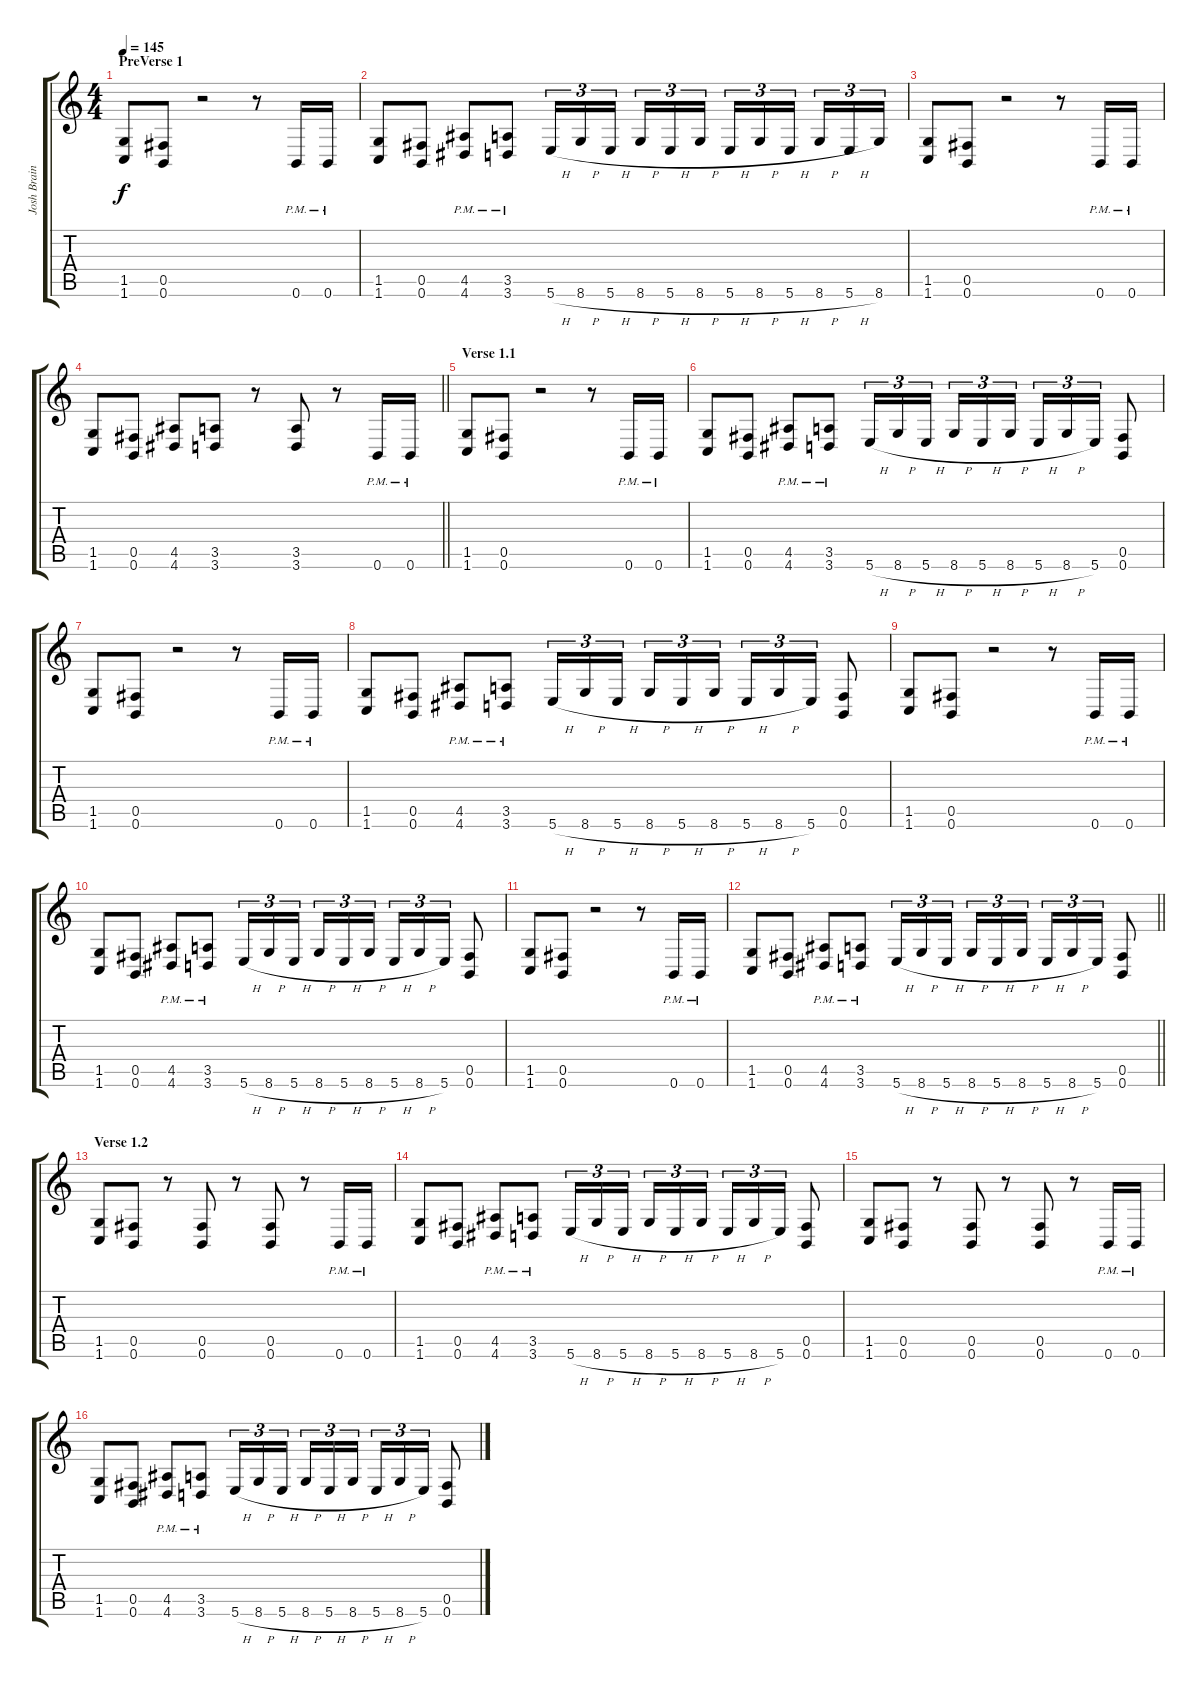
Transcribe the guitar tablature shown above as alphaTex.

\track ("Josh Brainard" "Josh Brain") {instrument distortionguitar}
\staff {score tabs}
\tuning (Db4 Ab3 E3 B2 Gb2 B1) {hide}
\ts (4 4)
\section ("" "PreVerse 1")
\tempo 145
\clef g2
\ks c
(1.5 1.6).8{dy f volume 13} (0.5 0.6).8 r.2 r.8 0.6{pm}.16 0.6{pm}.16 |
(1.5 1.6).8 (0.5 0.6).8 (4.5{pm} 4.6{pm}).8 (3.5{pm} 3.6{pm}).8 5.6{h}.16{tu (3 2)} 8.6{h}.16{tu (3 2)} 5.6{h}.16{tu (3 2) beam splitsecondary} 8.6{h}.16{tu (3 2)} 5.6{h}.16{tu (3 2)} 8.6{h}.16{tu (3 2)} 5.6{h}.16{tu (3 2)} 8.6{h}.16{tu (3 2)} 5.6{h}.16{tu (3 2) beam splitsecondary} 8.6{h}.16{tu (3 2)} 5.6{h}.16{tu (3 2)} 8.6.16{tu (3 2)} |
(1.5 1.6).8 (0.5 0.6).8 r.2 r.8 0.6{pm}.16 0.6{pm}.16 |
\barLineRight lightlight
(1.5 1.6).8 (0.5 0.6).8 (4.5 4.6).8 (3.5 3.6).8 r.8 (3.5 3.6).8 r.8 0.6{pm}.16 0.6{pm}.16 |
\section ("" "Verse 1.1")
(1.5 1.6).8 (0.5 0.6).8 r.2 r.8 0.6{pm}.16 0.6{pm}.16 |
(1.5 1.6).8 (0.5 0.6).8 (4.5{pm} 4.6{pm}).8 (3.5{pm} 3.6{pm}).8 5.6{h}.16{tu (3 2)} 8.6{h}.16{tu (3 2)} 5.6{h}.16{tu (3 2) beam splitsecondary} 8.6{h}.16{tu (3 2)} 5.6{h}.16{tu (3 2)} 8.6{h}.16{tu (3 2)} 5.6{h}.16{tu (3 2)} 8.6{h}.16{tu (3 2)} 5.6.16{tu (3 2)} (0.5 0.6).8 |
(1.5 1.6).8 (0.5 0.6).8 r.2 r.8 0.6{pm}.16 0.6{pm}.16 |
(1.5 1.6).8 (0.5 0.6).8 (4.5{pm} 4.6{pm}).8 (3.5{pm} 3.6{pm}).8 5.6{h}.16{tu (3 2)} 8.6{h}.16{tu (3 2)} 5.6{h}.16{tu (3 2) beam splitsecondary} 8.6{h}.16{tu (3 2)} 5.6{h}.16{tu (3 2)} 8.6{h}.16{tu (3 2)} 5.6{h}.16{tu (3 2)} 8.6{h}.16{tu (3 2)} 5.6.16{tu (3 2)} (0.5 0.6).8 |
(1.5 1.6).8 (0.5 0.6).8 r.2 r.8 0.6{pm}.16 0.6{pm}.16 |
(1.5 1.6).8 (0.5 0.6).8 (4.5{pm} 4.6{pm}).8 (3.5{pm} 3.6{pm}).8 5.6{h}.16{tu (3 2)} 8.6{h}.16{tu (3 2)} 5.6{h}.16{tu (3 2) beam splitsecondary} 8.6{h}.16{tu (3 2)} 5.6{h}.16{tu (3 2)} 8.6{h}.16{tu (3 2)} 5.6{h}.16{tu (3 2)} 8.6{h}.16{tu (3 2)} 5.6.16{tu (3 2)} (0.5 0.6).8 |
(1.5 1.6).8 (0.5 0.6).8 r.2 r.8 0.6{pm}.16 0.6{pm}.16 |
\barLineRight lightlight
(1.5 1.6).8 (0.5 0.6).8 (4.5{pm} 4.6{pm}).8 (3.5{pm} 3.6{pm}).8 5.6{h}.16{tu (3 2)} 8.6{h}.16{tu (3 2)} 5.6{h}.16{tu (3 2) beam splitsecondary} 8.6{h}.16{tu (3 2)} 5.6{h}.16{tu (3 2)} 8.6{h}.16{tu (3 2)} 5.6{h}.16{tu (3 2)} 8.6{h}.16{tu (3 2)} 5.6.16{tu (3 2)} (0.5 0.6).8 |
\section ("" "Verse 1.2")
(1.5 1.6).8 (0.5 0.6).8 r.8 (0.5 0.6).8 r.8 (0.5 0.6).8 r.8 0.6{pm}.16 0.6{pm}.16 |
(1.5 1.6).8 (0.5 0.6).8 (4.5{pm} 4.6{pm}).8 (3.5{pm} 3.6{pm}).8 5.6{h}.16{tu (3 2)} 8.6{h}.16{tu (3 2)} 5.6{h}.16{tu (3 2) beam splitsecondary} 8.6{h}.16{tu (3 2)} 5.6{h}.16{tu (3 2)} 8.6{h}.16{tu (3 2)} 5.6{h}.16{tu (3 2)} 8.6{h}.16{tu (3 2)} 5.6.16{tu (3 2)} (0.5 0.6).8 |
(1.5 1.6).8 (0.5 0.6).8 r.8 (0.5 0.6).8 r.8 (0.5 0.6).8 r.8 0.6{pm}.16 0.6{pm}.16 |
(1.5 1.6).8 (0.5 0.6).8 (4.5{pm} 4.6{pm}).8 (3.5{pm} 3.6{pm}).8 5.6{h}.16{tu (3 2)} 8.6{h}.16{tu (3 2)} 5.6{h}.16{tu (3 2) beam splitsecondary} 8.6{h}.16{tu (3 2)} 5.6{h}.16{tu (3 2)} 8.6{h}.16{tu (3 2)} 5.6{h}.16{tu (3 2)} 8.6{h}.16{tu (3 2)} 5.6.16{tu (3 2)} (0.5 0.6).8
